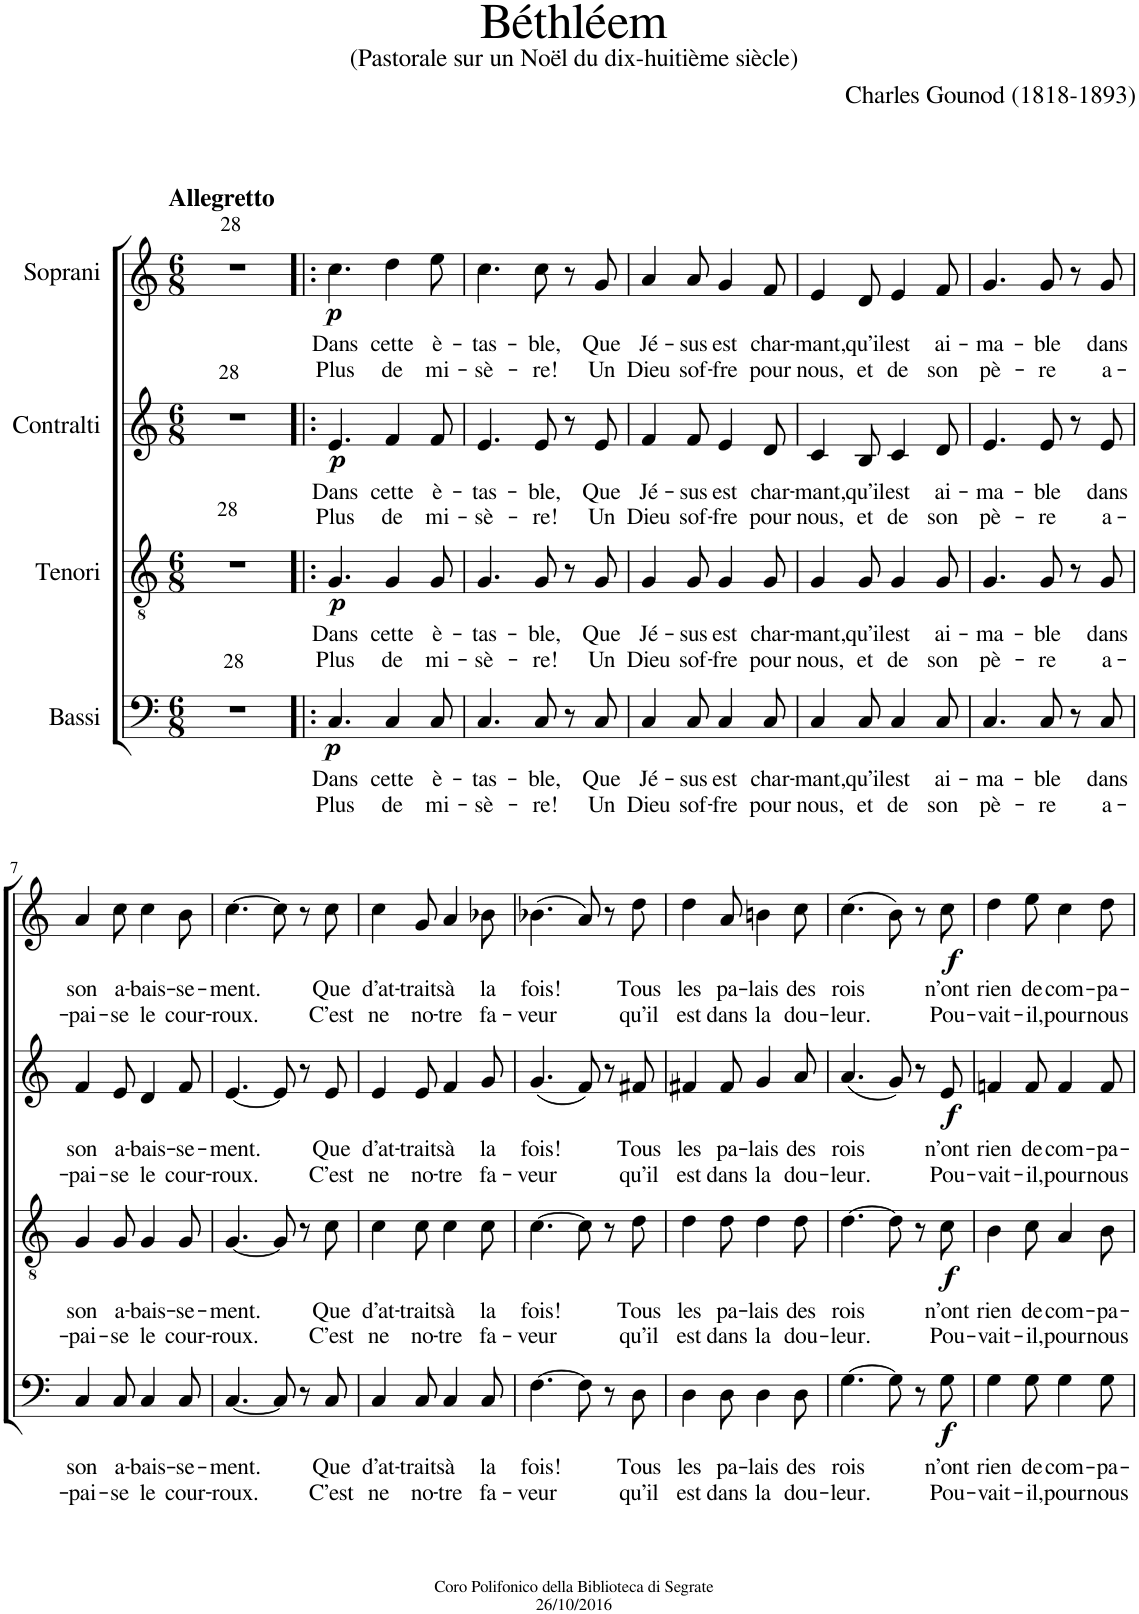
**kern	**text	**text	**dynam	**kern	**text	**text	**dynam	**kern	**text	**text	**dynam	**kern	**text	**text	**dynam
*part4	*part4	*part4	*part4	*part3	*part3	*part3	*part3	*part2	*part2	*part2	*part2	*part1	*part1	*part1	*part1
*staff4	*staff4	*staff4	*staff4	*staff3	*staff3	*staff3	*staff3	*staff2	*staff2	*staff2	*staff2	*staff1	*staff1	*staff1	*staff1
*I"Bassi	*	*	*	*I"Tenori	*	*	*	*I"Contralti	*	*	*	*I"Soprani	*	*	*
*clefF4	*	*	*	*clefGv2	*	*	*	*clefG2	*	*	*	*clefG2	*	*	*
*	*	*	*	*	*	*	*	*	*	*	*	*Trd1c2	*	*	*
*k[]	*	*	*	*k[]	*	*	*	*k[]	*	*	*	*k[]	*	*	*
*M6/8	*	*	*	*M6/8	*	*	*	*M6/8	*	*	*	*M6/8	*	*	*
=1	=1	=1	=1	=1	=1	=1	=1	=1	=1	=1	=1	=1	=1	=1	=1
!	!	!	!	!	!	!	!	!	!	!	!	!LO:TX:a:t=28	!	!	!
!	!	!	!	!	!	!	!	!	!	!	!	!LO:TX:a:B:t=Allegretto	!	!	!
!	!	!	!	!	!	!	!	!LO:TX:a:t=28	!	!	!	!	!	!	!
!	!	!	!	!LO:TX:a:t=28	!	!	!	!	!	!	!	!	!	!	!
!LO:TX:a:t=28	!	!	!	!	!	!	!	!	!	!	!	!	!	!	!
2.r	.	.	.	2.r	.	.	.	2.r	.	.	.	2.r	.	.	.
=2!|:	=2!|:	=2!|:	=2!|:	=2!|:	=2!|:	=2!|:	=2!|:	=2!|:	=2!|:	=2!|:	=2!|:	=2!|:	=2!|:	=2!|:	=2!|:
!	!LO:LY:b	!LO:LY:b	!LO:DY:b	!	!LO:LY:b	!LO:LY:b	!LO:DY:b	!	!LO:LY:b	!LO:LY:b	!LO:DY:b	!	!LO:LY:b	!LO:LY:b	!LO:DY:b
4.C/	Dans	Plus	p	4.G/	Dans	Plus	p	4.e/	Dans	Plus	p	4.cc\	Dans	Plus	p
!	!LO:LY:b	!LO:LY:b	!	!	!LO:LY:b	!LO:LY:b	!	!	!LO:LY:b	!LO:LY:b	!	!	!LO:LY:b	!LO:LY:b	!
4C/	cette	de	.	4G/	cette	de	.	4f/	cette	de	.	4dd\	cette	de	.
!	!LO:LY:b	!LO:LY:b	!	!	!LO:LY:b	!LO:LY:b	!	!	!LO:LY:b	!LO:LY:b	!	!	!LO:LY:b	!LO:LY:b	!
8C/	è-	mi-	.	8G/	è-	mi-	.	8f/	è-	mi-	.	8ee\	è-	mi-	.
=3	=3	=3	=3	=3	=3	=3	=3	=3	=3	=3	=3	=3	=3	=3	=3
!	!LO:LY:b	!LO:LY:b	!	!	!LO:LY:b	!LO:LY:b	!	!	!LO:LY:b	!LO:LY:b	!	!	!LO:LY:b	!LO:LY:b	!
4.C/	-tas-	-sè-	.	4.G/	-tas-	-sè-	.	4.e/	-tas-	-sè-	.	4.cc\	-tas-	-sè-	.
!	!LO:LY:b	!LO:LY:b	!	!	!LO:LY:b	!LO:LY:b	!	!	!LO:LY:b	!LO:LY:b	!	!	!LO:LY:b	!LO:LY:b	!
8C/	-ble,	-re!	.	8G/	-ble,	-re!	.	8e/	-ble,	-re!	.	8cc\	-ble,	-re!	.
8r	.	.	.	8r	.	.	.	8r	.	.	.	8r	.	.	.
!	!LO:LY:b	!LO:LY:b	!	!	!LO:LY:b	!LO:LY:b	!	!	!LO:LY:b	!LO:LY:b	!	!	!LO:LY:b	!LO:LY:b	!
8C/	Que	Un	.	8G/	Que	Un	.	8e/	Que	Un	.	8g/	Que	Un	.
=4	=4	=4	=4	=4	=4	=4	=4	=4	=4	=4	=4	=4	=4	=4	=4
!	!LO:LY:b	!LO:LY:b	!	!	!LO:LY:b	!LO:LY:b	!	!	!LO:LY:b	!LO:LY:b	!	!	!LO:LY:b	!LO:LY:b	!
4C/	Jé-	Dieu	.	4G/	Jé-	Dieu	.	4f/	Jé-	Dieu	.	4a/	Jé-	Dieu	.
!	!LO:LY:b	!LO:LY:b	!	!	!LO:LY:b	!LO:LY:b	!	!	!LO:LY:b	!LO:LY:b	!	!	!LO:LY:b	!LO:LY:b	!
8C/	-sus	sof-	.	8G/	-sus	sof-	.	8f/	-sus	sof-	.	8a/	-sus	sof-	.
!	!LO:LY:b	!LO:LY:b	!	!	!LO:LY:b	!LO:LY:b	!	!	!LO:LY:b	!LO:LY:b	!	!	!LO:LY:b	!LO:LY:b	!
4C/	est	-fre	.	4G/	est	-fre	.	4e/	est	-fre	.	4g/	est	-fre	.
!	!LO:LY:b	!LO:LY:b	!	!	!LO:LY:b	!LO:LY:b	!	!	!LO:LY:b	!LO:LY:b	!	!	!LO:LY:b	!LO:LY:b	!
8C/	char-	pour	.	8G/	char-	pour	.	8d/	char-	pour	.	8f/	char-	pour	.
=5	=5	=5	=5	=5	=5	=5	=5	=5	=5	=5	=5	=5	=5	=5	=5
!	!LO:LY:b	!LO:LY:b	!	!	!LO:LY:b	!LO:LY:b	!	!	!LO:LY:b	!LO:LY:b	!	!	!LO:LY:b	!LO:LY:b	!
4C/	-mant,	nous,	.	4G/	-mant,	nous,	.	4c/	-mant,	nous,	.	4e/	-mant,	nous,	.
!	!LO:LY:b	!LO:LY:b	!	!	!LO:LY:b	!LO:LY:b	!	!	!LO:LY:b	!LO:LY:b	!	!	!LO:LY:b	!LO:LY:b	!
8C/	qu’il	et	.	8G/	qu’il	et	.	8B/	qu’il	et	.	8d/	qu’il	et	.
!	!LO:LY:b	!LO:LY:b	!	!	!LO:LY:b	!LO:LY:b	!	!	!LO:LY:b	!LO:LY:b	!	!	!LO:LY:b	!LO:LY:b	!
4C/	est	de	.	4G/	est	de	.	4c/	est	de	.	4e/	est	de	.
!	!LO:LY:b	!LO:LY:b	!	!	!LO:LY:b	!LO:LY:b	!	!	!LO:LY:b	!LO:LY:b	!	!	!LO:LY:b	!LO:LY:b	!
8C/	ai-	son	.	8G/	ai-	son	.	8d/	ai-	son	.	8f/	ai-	son	.
=6	=6	=6	=6	=6	=6	=6	=6	=6	=6	=6	=6	=6	=6	=6	=6
!	!LO:LY:b	!LO:LY:b	!	!	!LO:LY:b	!LO:LY:b	!	!	!LO:LY:b	!LO:LY:b	!	!	!LO:LY:b	!LO:LY:b	!
4.C/	-ma-	pè-	.	4.G/	-ma-	pè-	.	4.e/	-ma-	pè-	.	4.g/	-ma-	pè-	.
!	!LO:LY:b	!LO:LY:b	!	!	!LO:LY:b	!LO:LY:b	!	!	!LO:LY:b	!LO:LY:b	!	!	!LO:LY:b	!LO:LY:b	!
8C/	-ble	-re	.	8G/	-ble	-re	.	8e/	-ble	-re	.	8g/	-ble	-re	.
8r	.	.	.	8r	.	.	.	8r	.	.	.	8r	.	.	.
!	!LO:LY:b	!LO:LY:b	!	!	!LO:LY:b	!LO:LY:b	!	!	!LO:LY:b	!LO:LY:b	!	!	!LO:LY:b	!LO:LY:b	!
8C/	dans	a-	.	8G/	dans	a-	.	8e/	dans	a-	.	8g/	dans	a-	.
!!LO:LB:g=z
=7	=7	=7	=7	=7	=7	=7	=7	=7	=7	=7	=7	=7	=7	=7	=7
!	!LO:LY:b	!LO:LY:b	!	!	!LO:LY:b	!LO:LY:b	!	!	!LO:LY:b	!LO:LY:b	!	!	!LO:LY:b	!LO:LY:b	!
4C/	son	-pai-	.	4G/	son	-pai-	.	4f/	son	-pai-	.	4a/	son	-pai-	.
!	!LO:LY:b	!LO:LY:b	!	!	!LO:LY:b	!LO:LY:b	!	!	!LO:LY:b	!LO:LY:b	!	!	!LO:LY:b	!LO:LY:b	!
8C/	a-	-se	.	8G/	a-	-se	.	8e/	a-	-se	.	8cc\	a-	-se	.
!	!LO:LY:b	!LO:LY:b	!	!	!LO:LY:b	!LO:LY:b	!	!	!LO:LY:b	!LO:LY:b	!	!	!LO:LY:b	!LO:LY:b	!
4C/	-bais-	le	.	4G/	-bais-	le	.	4d/	-bais-	le	.	4cc\	-bais-	le	.
!	!LO:LY:b	!LO:LY:b	!	!	!LO:LY:b	!LO:LY:b	!	!	!LO:LY:b	!LO:LY:b	!	!	!LO:LY:b	!LO:LY:b	!
8C/	-se-	cour-	.	8G/	-se-	cour-	.	8f/	-se-	cour-	.	8b\	-se-	cour-	.
=8	=8	=8	=8	=8	=8	=8	=8	=8	=8	=8	=8	=8	=8	=8	=8
!	!LO:LY:b	!LO:LY:b	!	!	!LO:LY:b	!LO:LY:b	!	!	!LO:LY:b	!LO:LY:b	!	!	!LO:LY:b	!LO:LY:b	!
[4.C/	-ment.	-roux.	.	[4.G/	-ment.	-roux.	.	[4.e/	-ment.	-roux.	.	[4.cc\	-ment.	-roux.	.
8C/]	.	.	.	8G/]	.	.	.	8e/]	.	.	.	8cc\]	.	.	.
8r	.	.	.	8r	.	.	.	8r	.	.	.	8r	.	.	.
!	!LO:LY:b	!LO:LY:b	!	!	!LO:LY:b	!LO:LY:b	!	!	!LO:LY:b	!LO:LY:b	!	!	!LO:LY:b	!LO:LY:b	!
8C/	Que	C’est	.	8c\	Que	C’est	.	8e/	Que	C’est	.	8cc\	Que	C’est	.
=9	=9	=9	=9	=9	=9	=9	=9	=9	=9	=9	=9	=9	=9	=9	=9
!	!LO:LY:b	!LO:LY:b	!	!	!LO:LY:b	!LO:LY:b	!	!	!LO:LY:b	!LO:LY:b	!	!	!LO:LY:b	!LO:LY:b	!
4C/	d’at-	ne	.	4c\	d’at-	ne	.	4e/	d’at-	ne	.	4cc\	d’at-	ne	.
!	!LO:LY:b	!LO:LY:b	!	!	!LO:LY:b	!LO:LY:b	!	!	!LO:LY:b	!LO:LY:b	!	!	!LO:LY:b	!LO:LY:b	!
8C/	-traits	no-	.	8c\	-traits	no-	.	8e/	-traits	no-	.	8g/	-traits	no-	.
!	!LO:LY:b	!LO:LY:b	!	!	!LO:LY:b	!LO:LY:b	!	!	!LO:LY:b	!LO:LY:b	!	!	!LO:LY:b	!LO:LY:b	!
4C/	à	-tre	.	4c\	à	-tre	.	4f/	à	-tre	.	4a/	à	-tre	.
!	!LO:LY:b	!LO:LY:b	!	!	!LO:LY:b	!LO:LY:b	!	!	!LO:LY:b	!LO:LY:b	!	!	!LO:LY:b	!LO:LY:b	!
8C/	la	fa-	.	8c\	la	fa-	.	8g/	la	fa-	.	8b-X\	la	fa-	.
=10	=10	=10	=10	=10	=10	=10	=10	=10	=10	=10	=10	=10	=10	=10	=10
!	!LO:LY:b	!LO:LY:b	!	!	!LO:LY:b	!LO:LY:b	!	!	!LO:LY:b	!LO:LY:b	!	!	!LO:LY:b	!LO:LY:b	!
[4.F\	fois!	-veur	.	[4.c\	fois!	-veur	.	(4.g/	fois!	-veur	.	(4.b-X\	fois!	-veur	.
8F\]	.	.	.	8c\]	.	.	.	8f/)	.	.	.	8a/)	.	.	.
8r	.	.	.	8r	.	.	.	8r	.	.	.	8r	.	.	.
!	!LO:LY:b	!LO:LY:b	!	!	!LO:LY:b	!LO:LY:b	!	!	!LO:LY:b	!LO:LY:b	!	!	!LO:LY:b	!LO:LY:b	!
8D\	Tous	qu’il	.	8d\	Tous	qu’il	.	8f#X/	Tous	qu’il	.	8dd\	Tous	qu’il	.
=11	=11	=11	=11	=11	=11	=11	=11	=11	=11	=11	=11	=11	=11	=11	=11
!	!LO:LY:b	!LO:LY:b	!	!	!LO:LY:b	!LO:LY:b	!	!	!LO:LY:b	!LO:LY:b	!	!	!LO:LY:b	!LO:LY:b	!
4D\	les	est	.	4d\	les	est	.	4f#X/	les	est	.	4dd\	les	est	.
!	!LO:LY:b	!LO:LY:b	!	!	!LO:LY:b	!LO:LY:b	!	!	!LO:LY:b	!LO:LY:b	!	!	!LO:LY:b	!LO:LY:b	!
8D\	pa-	dans	.	8d\	pa-	dans	.	8f#/	pa-	dans	.	8a/	pa-	dans	.
!	!LO:LY:b	!LO:LY:b	!	!	!LO:LY:b	!LO:LY:b	!	!	!LO:LY:b	!LO:LY:b	!	!	!LO:LY:b	!LO:LY:b	!
4D\	-lais	la	.	4d\	-lais	la	.	4g/	-lais	la	.	4bn\	-lais	la	.
!	!LO:LY:b	!LO:LY:b	!	!	!LO:LY:b	!LO:LY:b	!	!	!LO:LY:b	!LO:LY:b	!	!	!LO:LY:b	!LO:LY:b	!
8D\	des	dou-	.	8d\	des	dou-	.	8a/	des	dou-	.	8cc\	des	dou-	.
=12	=12	=12	=12	=12	=12	=12	=12	=12	=12	=12	=12	=12	=12	=12	=12
!	!LO:LY:b	!LO:LY:b	!	!	!LO:LY:b	!LO:LY:b	!	!	!LO:LY:b	!LO:LY:b	!	!	!LO:LY:b	!LO:LY:b	!
[4.G\	rois	-leur.	.	[4.d\	rois	-leur.	.	(4.a/	rois	-leur.	.	(4.cc\	rois	-leur.	.
8G\]	.	.	.	8d\]	.	.	.	8g/)	.	.	.	8b\)	.	.	.
8r	.	.	.	8r	.	.	.	8r	.	.	.	8r	.	.	.
!	!LO:LY:b	!LO:LY:b	!LO:DY:b	!	!LO:LY:b	!LO:LY:b	!LO:DY:b	!	!LO:LY:b	!LO:LY:b	!LO:DY:b	!	!LO:LY:b	!LO:LY:b	!LO:DY:b
8G\	n’ont	Pou-	f	8c\	n’ont	Pou-	f	8e/	n’ont	Pou-	f	8cc\	n’ont	Pou-	f
=13	=13	=13	=13	=13	=13	=13	=13	=13	=13	=13	=13	=13	=13	=13	=13
!	!LO:LY:b	!LO:LY:b	!	!	!LO:LY:b	!LO:LY:b	!	!	!LO:LY:b	!LO:LY:b	!	!	!LO:LY:b	!LO:LY:b	!
4G\	rien	-vait-	.	4B\	rien	-vait-	.	4fn/	rien	-vait-	.	4dd\	rien	-vait-	.
!	!LO:LY:b	!LO:LY:b	!	!	!LO:LY:b	!LO:LY:b	!	!	!LO:LY:b	!LO:LY:b	!	!	!LO:LY:b	!LO:LY:b	!
8G\	de	-il,	.	8c\	de	-il,	.	8f/	de	-il,	.	8ee\	de	-il,	.
!	!LO:LY:b	!LO:LY:b	!	!	!LO:LY:b	!LO:LY:b	!	!	!LO:LY:b	!LO:LY:b	!	!	!LO:LY:b	!LO:LY:b	!
4G\	com-	pour	.	4A/	com-	pour	.	4f/	com-	pour	.	4cc\	com-	pour	.
!	!LO:LY:b	!LO:LY:b	!	!	!LO:LY:b	!LO:LY:b	!	!	!LO:LY:b	!LO:LY:b	!	!	!LO:LY:b	!LO:LY:b	!
8G\	-pa-	nous	.	8B\	-pa-	nous	.	8f/	-pa-	nous	.	8dd\	-pa-	nous	.
=	=	=	=	=	=	=	=	=	=	=	=	=	=	=	=
*-	*-	*-	*-	*-	*-	*-	*-	*-	*-	*-	*-	*-	*-	*-	*-
